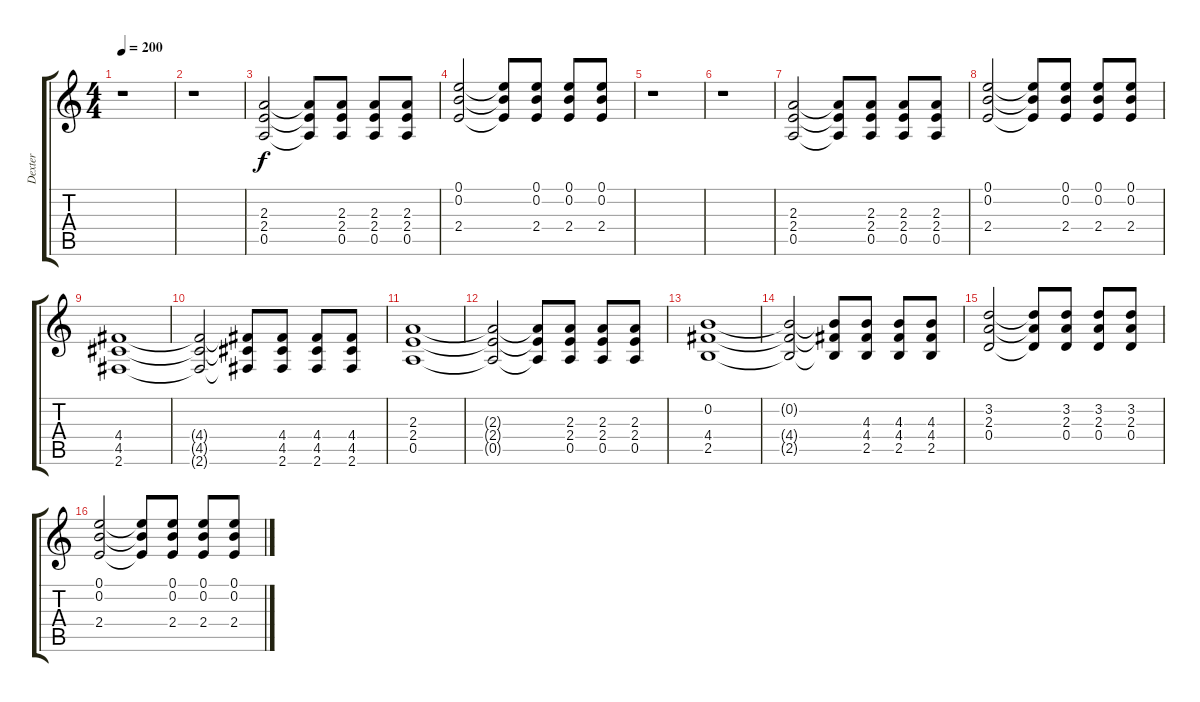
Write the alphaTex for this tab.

\track ("Dexter" "Dexter") {instrument distortionguitar}
\staff {score tabs}
\tuning (E4 B3 G3 D3 A2 E2) {hide}
\ts (4 4)
\tempo 200
\clef g2
\ks c
r.1{dy f instrument distortionguitar} |
r.1 |
(2.3 2.4 0.5).2 (2.3{t} 2.4{t} 0.5{t}).8 (2.3 2.4 0.5).8 (2.3 2.4 0.5).8 (2.3 2.4 0.5).8 |
(0.1 0.2 2.4).2 (0.1{t} 0.2{t} 2.4{t}).8 (0.1 0.2 2.4).8 (0.1 0.2 2.4).8 (0.1 0.2 2.4).8 |
r.1 |
r.1 |
(2.3 2.4 0.5).2 (2.3{t} 2.4{t} 0.5{t}).8 (2.3 2.4 0.5).8 (2.3 2.4 0.5).8 (2.3 2.4 0.5).8 |
(0.1 0.2 2.4).2 (0.1{t} 0.2{t} 2.4{t}).8 (0.1 0.2 2.4).8 (0.1 0.2 2.4).8 (0.1 0.2 2.4).8 |
(4.4 4.5 2.6).1 |
(4.4{t} 4.5{t} 2.6{t}).2 (4.4{t} 4.5{t} 2.6{t}).8 (4.4 4.5 2.6).8 (4.4 4.5 2.6).8 (4.4 4.5 2.6).8 |
(2.3 2.4 0.5).1 |
(2.3{t} 2.4{t} 0.5{t}).2 (2.3{t} 2.4{t} 0.5{t}).8 (2.3 2.4 0.5).8 (2.3 2.4 0.5).8 (2.3 2.4 0.5).8 |
(0.2 4.4 2.5).1 |
(0.2{t} 4.4{t} 2.5{t}).2 (0.2{t} 4.4{t} 2.5{t}).8 (4.3 4.4 2.5).8 (4.3 4.4 2.5).8 (4.3 4.4 2.5).8 |
(3.2 2.3 0.4).2 (3.2{t} 2.3{t} 0.4{t}).8 (3.2 2.3 0.4).8 (3.2 2.3 0.4).8 (3.2 2.3 0.4).8 |
(0.1 0.2 2.4).2 (0.1{t} 0.2{t} 2.4{t}).8 (0.1 0.2 2.4).8 (0.1 0.2 2.4).8 (0.1 0.2 2.4).8
